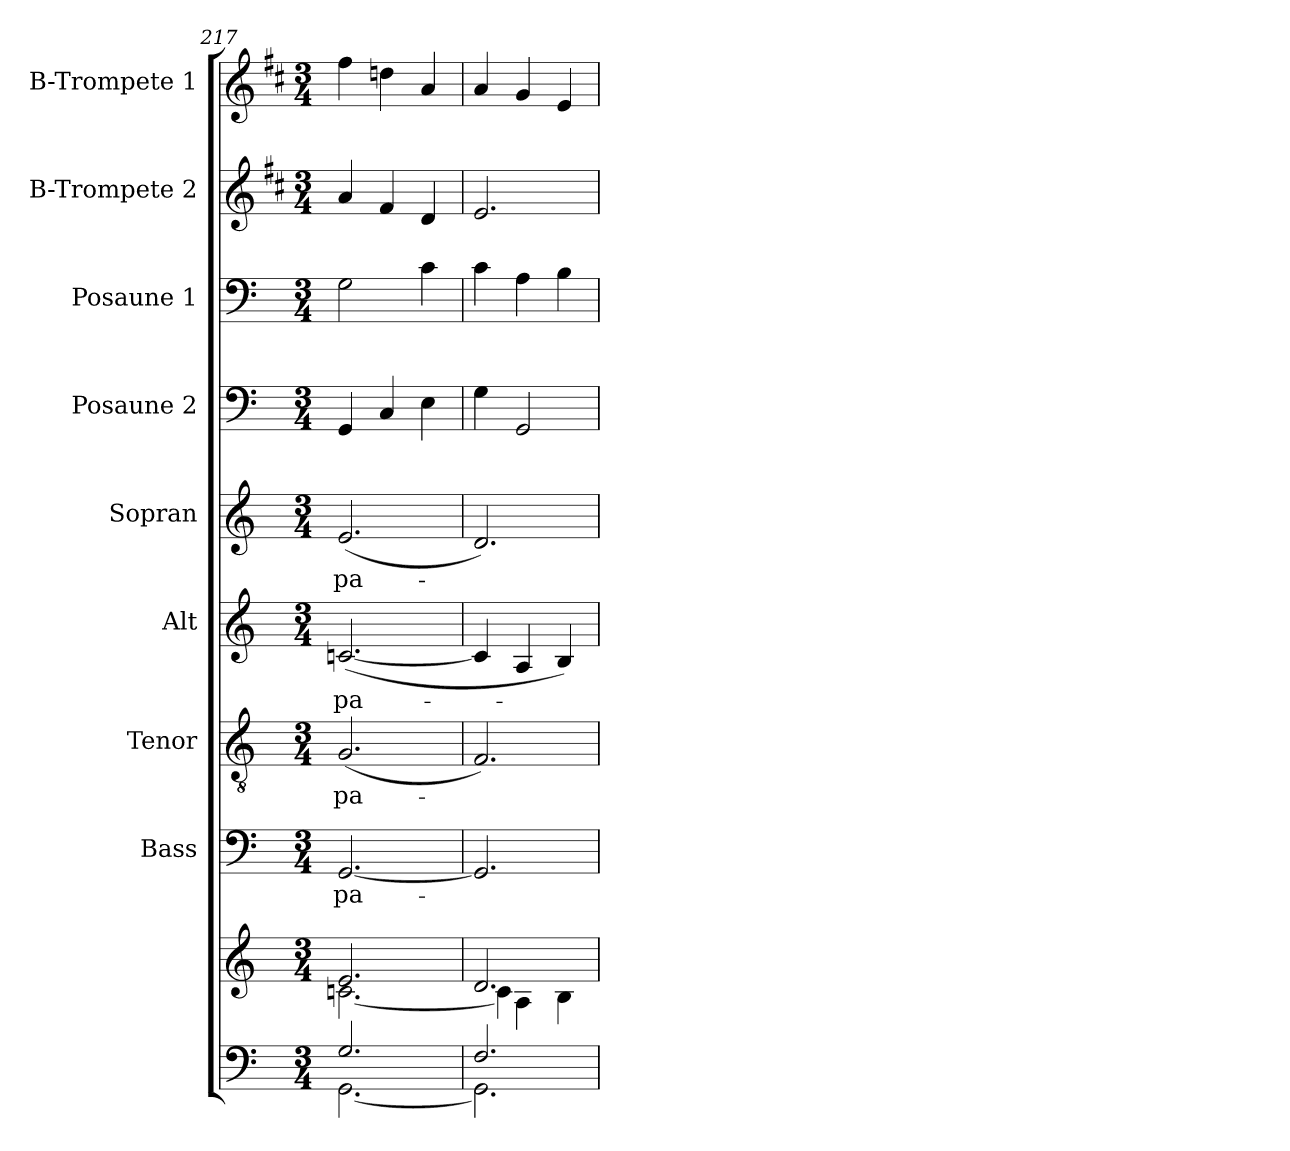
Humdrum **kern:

**kern	**kern	**kern	**text	**kern	**text	**kern	**text	**kern	**text	**kern	**kern	**kern	**kern
*part9	*part9	*part8	*part8	*part7	*part7	*part6	*part6	*part5	*part5	*part4	*part3	*part2	*part1
*staff10	*staff9	*staff8	*staff8	*staff7	*staff7	*staff6	*staff6	*staff5	*staff5	*staff4	*staff3	*staff2	*staff1
*	*	*I"Bass	*	*I"Tenor	*	*I"Alt	*	*I"Sopran	*	*I"Posaune 2	*I"Posaune 1	*I"B-Trompete 2	*I"B-Trompete 1
*	*	*I'B.	*	*I'T.	*	*I'A.	*	*I'S.	*	*I'Pos. 2	*I'Pos. 1	*I'B Trp. 2	*I'B Trp. 1
*clefF4	*clefG2	*clefF4	*	*clefGv2	*	*clefG2	*	*clefG2	*	*clefF4	*clefF4	*clefG2	*clefG2
*	*	*	*	*	*	*	*	*	*	*	*	*ITrd1c2	*ITrd1c2
*k[]	*k[]	*k[]	*	*k[]	*	*k[]	*	*k[]	*	*k[]	*k[]	*k[]	*k[]
*C:	*C:	*C:	*	*C:	*	*C:	*	*C:	*	*C:	*C:	*C:	*C:
*M3/4	*M3/4	*M3/4	*	*M3/4	*	*M3/4	*	*M3/4	*	*M3/4	*M3/4	*M3/4	*M3/4
=217	=217	=217	=217	=217	=217	=217	=217	=217	=217	=217	=217	=217	=217
*^	*^	*	*	*	*	*	*	*	*	*	*	*	*
!	!	!	!	!	!LO:LY:b	!	!LO:LY:b	!	!LO:LY:b	!	!LO:LY:b	!	!	!	!
2.G/	[<2.GG\	2.e/	[<2.cn\	[2.GG/	pa-	(<2.G/	pa-	(<[2.cn/	pa-	(<2.e/	pa-	4GG/	2G\	4g/	4ee\
.	.	.	.	.	.	.	.	.	.	.	.	4C/	.	4e/	4ccn\
.	.	.	.	.	.	.	.	.	.	.	.	4E\	4c\	4c/	4g/
=218	=218	=218	=218	=218	=218	=218	=218	=218	=218	=218	=218	=218	=218	=218	=218
2.F/	2.GG\]	2.d/	4c\]	2.GG/]	.	2.F/)	.	4c/]	.	2.d/)	.	4G\	4c\	2.d/	4g/
.	.	.	4A\	.	.	.	.	4A/	.	.	.	2GG/	4A\	.	4f/
.	.	.	4B\	.	.	.	.	4B/)	.	.	.	.	4B\	.	4d/
*v	*v	*	*	*	*	*	*	*	*	*	*	*	*	*	*
*	*v	*v	*	*	*	*	*	*	*	*	*	*	*	*
=	=	=	=	=	=	=	=	=	=	=	=	=	=
*-	*-	*-	*-	*-	*-	*-	*-	*-	*-	*-	*-	*-	*-
